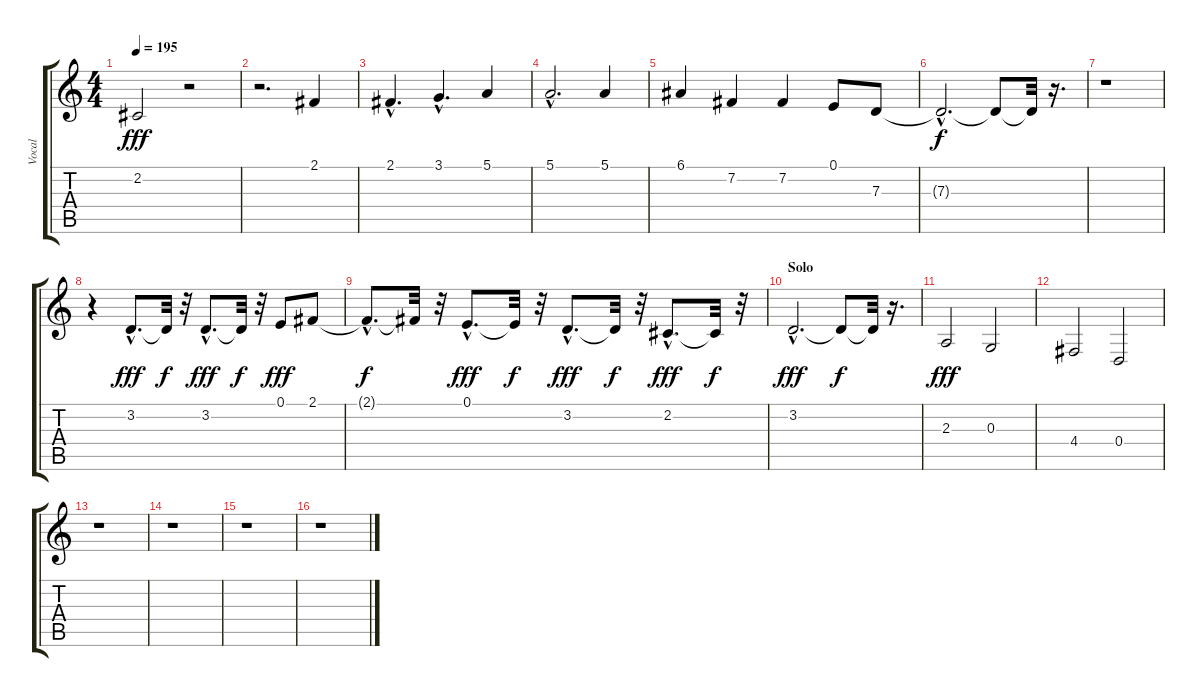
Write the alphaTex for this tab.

\track ("Vocal" "Vocal") {instrument flute}
\staff {score tabs}
\tuning (E4 B3 G3 D3 A2 E2) {hide}
\ts (4 4)
\tempo 195
\clef g2
\ks c
2.2.2{dy fff} r.2 |
r.2{d} 2.1.4 |
2.1{hac}.4{d} 3.1{hac}.4{d} 5.1.4 |
5.1{hac}.2{d} 5.1.4 |
6.1.4 7.2.4 7.2.4 0.1.8 7.3.8 |
7.3{hac t}.2{d dy f} 7.3{t}.8 7.3{t}.32 r.16{d} |
r.1 |
r.4 3.2{hac}.8{d dy fff} 3.2{t}.32{dy f} r.32 3.2{hac}.8{d dy fff} 3.2{t}.32{dy f} r.32 0.1.8{dy fff} 2.1.8 |
2.1{hac t}.8{d dy f} 2.1{t}.32 r.32 0.1{hac}.8{d dy fff} 0.1{t}.32{dy f} r.32 3.2{hac}.8{d dy fff} 3.2{t}.32{dy f} r.32 2.2{hac}.8{d dy fff} 2.2{t}.32{dy f} r.32 |
\section ("" "Solo")
3.2{hac}.2{d dy fff} 3.2{t}.8{dy f} 3.2{t}.32 r.16{d} |
2.3.2{dy fff} 0.3.2 |
4.4.2 0.4.2 |
r.1 |
r.1 |
r.1 |
r.1
